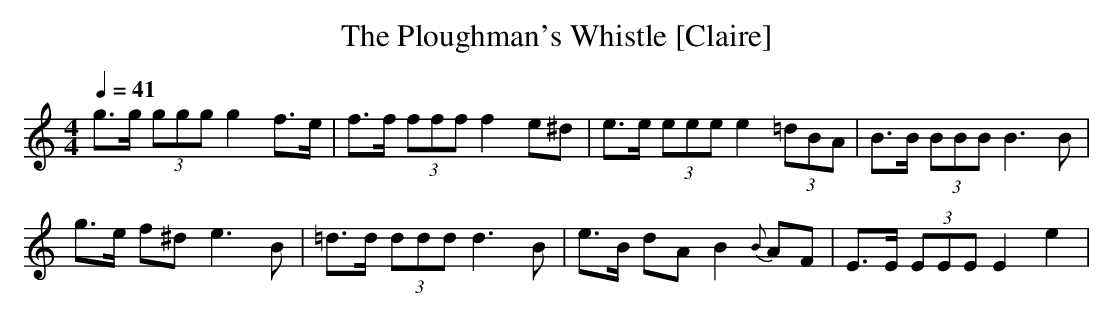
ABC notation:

X:1
T: The Ploughman's Whistle [Claire]
M: 4/4
L: 1/8
Q: 1/4=41
K: e % 1 sharps
V: 1
g>g (3ggg g2 f>e|f>f (3fff f2 e^d|e>e (3eee e2 (3=dBA|B>B (3BBB B3 B|
g>e f^d e3 B|=d>d (3ddd d3 B|e>B dA B2 {B}AF|E>E (3EEE E2 e2|
